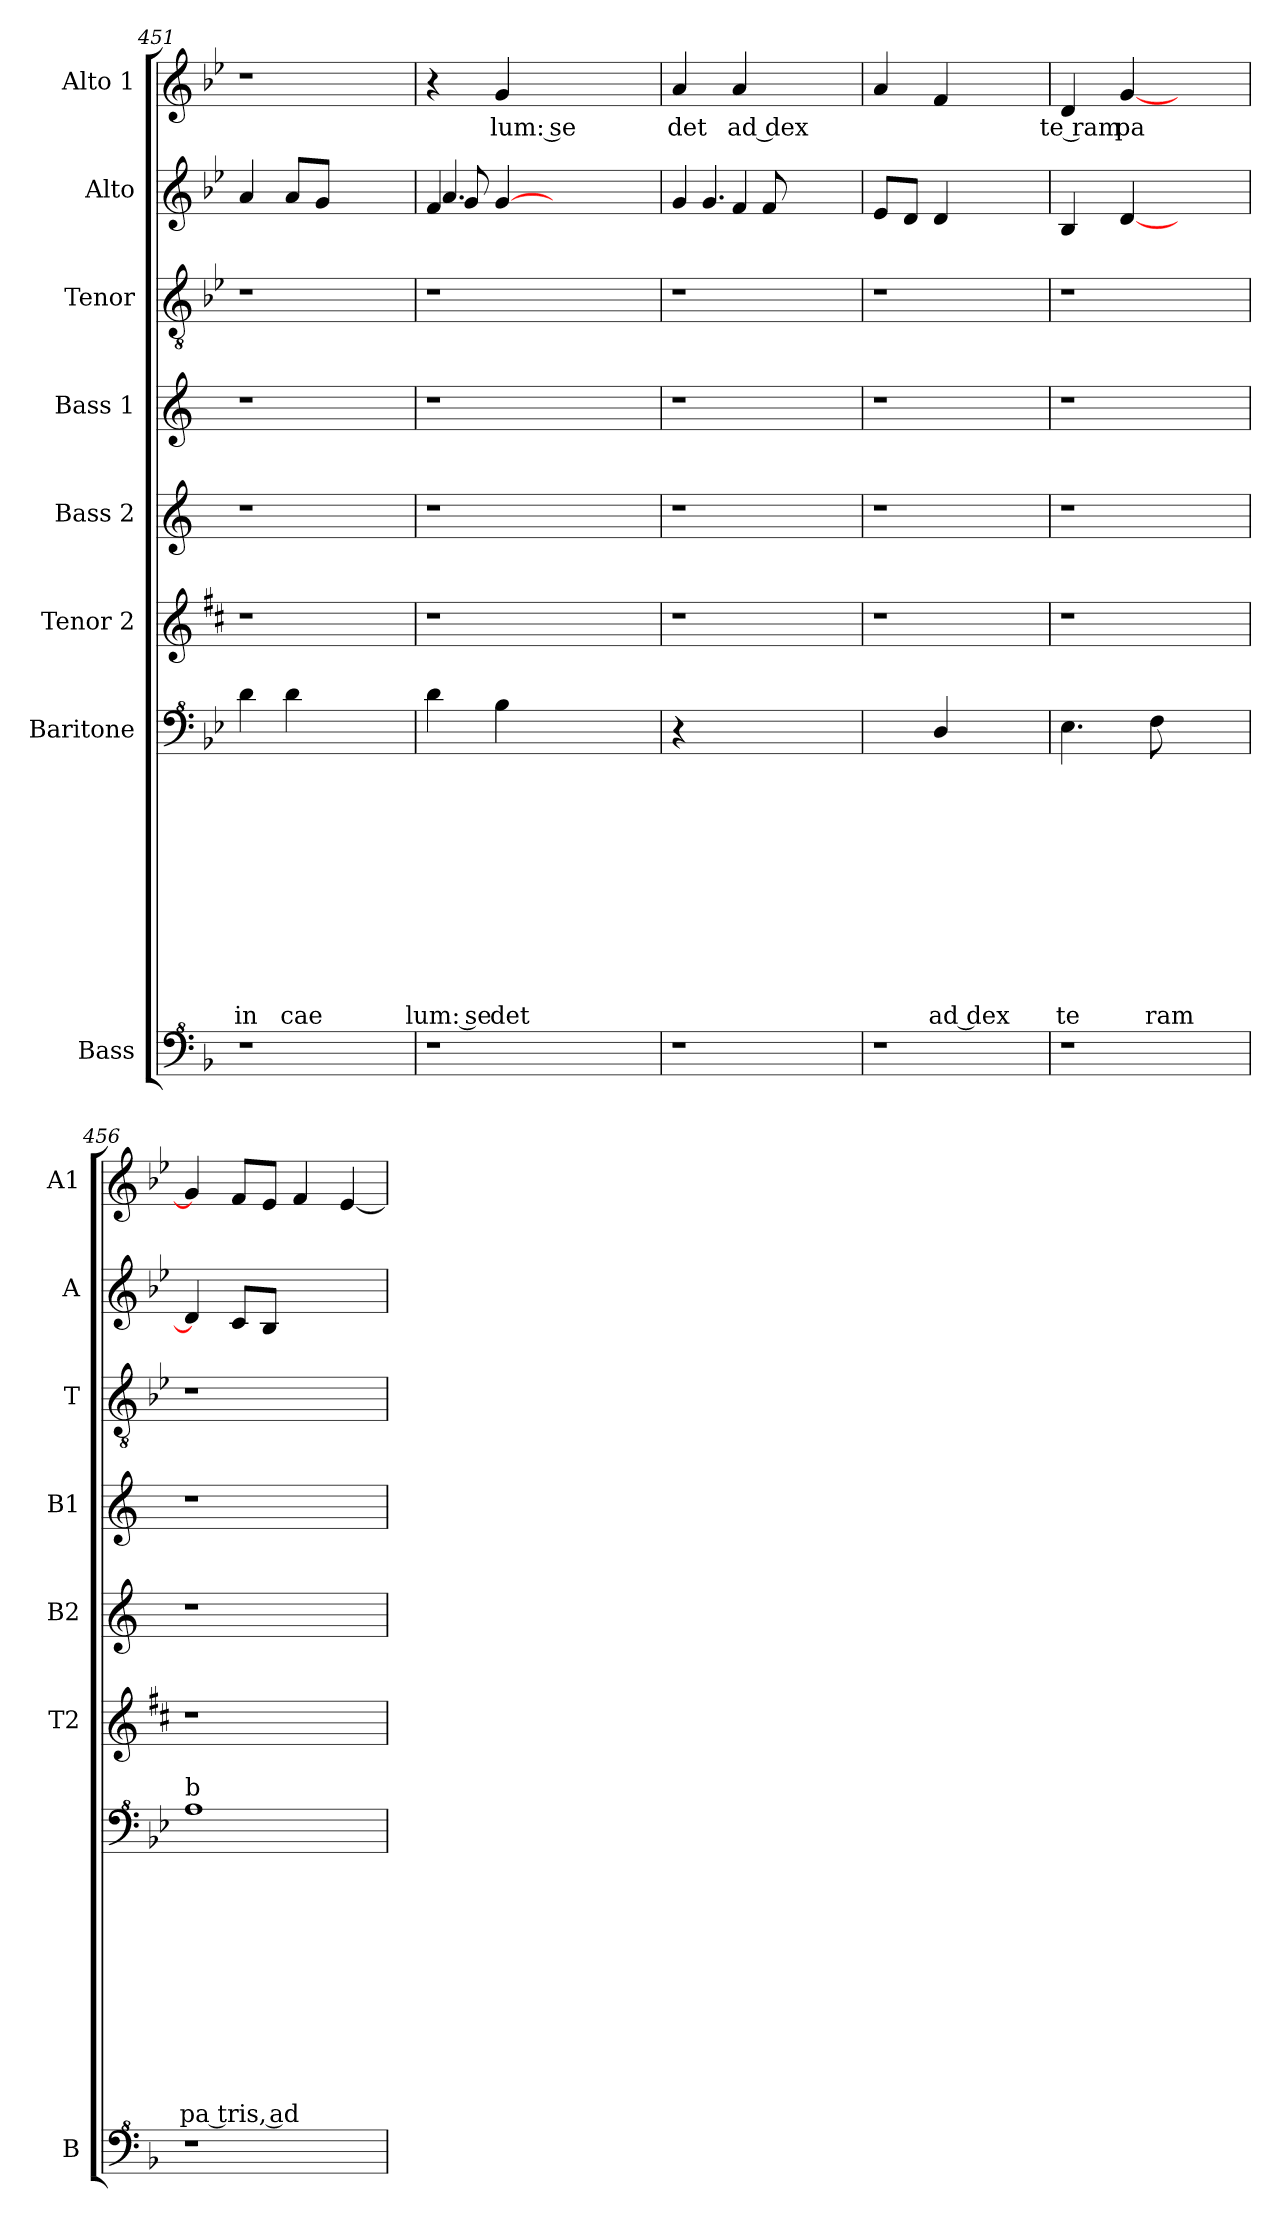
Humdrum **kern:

**kern	**kern	**text	**text	**text	**text	**text	**text	**text	**text	**text	**text	**text	**kern	**kern	**kern	**kern	**kern	**kern	**text
*part8	*part7	*part7	*part7	*part7	*part7	*part7	*part7	*part7	*part7	*part7	*part7	*part7	*part6	*part5	*part4	*part3	*part2	*part1	*part1
*staff8	*staff7	*staff7	*staff7	*staff7	*staff7	*staff7	*staff7	*staff7	*staff7	*staff7	*staff7	*staff7	*staff6	*staff5	*staff4	*staff3	*staff2	*staff1	*staff1
*I"Bass	*I"Baritone	*	*	*	*	*	*	*	*	*	*	*	*I"Tenor 2	*I"Bass 2	*I"Bass 1	*I"Tenor	*I"Alto	*I"Alto 1	*
*I'B	*	*	*	*	*	*	*	*	*	*	*	*	*I'T2	*I'B2	*I'B1	*I'T	*I'A	*I'A1	*
*clefF^4	*clefF^4	*	*	*	*	*	*	*	*	*	*	*	*clefG2	*clefG2	*clefG2	*clefGv2	*clefG2	*clefG2	*
*	*	*	*	*	*	*	*	*	*	*	*	*	*ITrd1c2	*	*	*ITrd1c2	*ITrd1c2	*ITrd1c2	*
*k[b-]	*k[b-e-]	*	*	*	*	*	*	*	*	*	*	*	*k[]	*k[]	*k[]	*k[b-e-a-d-]	*k[b-e-a-d-]	*k[b-e-a-d-]	*
*F:	*B-:	*	*	*	*	*	*	*	*	*	*	*	*C:	*C:	*C:	*A-:	*A-:	*A-:	*
=451	=451	=451	=451	=451	=451	=451	=451	=451	=451	=451	=451	=451	=451	=451	=451	=451	=451	=451	=451
!	!	!	!	!	!	!	!	!	!	!	!	!LO:LY:b	!	!	!	!	!	!	!
1r	4dd\	.	.	.	.	.	.	.	.	.	.	in	1r	1r	1r	1r	4g/	1r	.
!	!	!	!	!	!	!	!	!	!	!	!	!LO:LY:b	!	!	!	!	!	!	!
.	4dd\	.	.	.	.	.	.	.	.	.	.	cae	.	.	.	.	8g/L	.	.
.	.	.	.	.	.	.	.	.	.	.	.	.	.	.	.	.	8f/J	.	.
.	2ryy	.	.	.	.	.	.	.	.	.	.	.	.	.	.	.	2ryy	.	.
=452	=452	=452	=452	=452	=452	=452	=452	=452	=452	=452	=452	=452	=452	=452	=452	=452	=452	=452	=452
!	!	!	!	!	!	!	!	!	!	!	!	!LO:LY:b	!	!	!	!	!	!	!
*	*	*	*	*	*	*	*	*	*	*	*	*	*	*	*	*	*^	*	*
*	*	*	*	*	*	*	*	*	*	*	*	*	*	*	*	*	*	*^	*	*
1r	4dd\	.	.	.	.	.	.	.	.	.	.	lum: se	1r	1r	1r	1r	4e-/	4.g/	8f/	4r	.
.	.	.	.	.	.	.	.	.	.	.	.	.	.	.	.	.	.	.	8ryy	.	.
!	!	!	!	!	!	!	!	!	!	!	!	!LO:LY:b	!	!	!	!	!	!	!	!	!LO:LY:b:rj
.	4b-\	.	.	.	.	.	.	.	.	.	.	det	.	.	.	.	2ryy	.	[<4f/	4f/	lum: se
.	.	.	.	.	.	.	.	.	.	.	.	.	.	.	.	.	.	2ryy	.	.	.
.	2ryy	.	.	.	.	.	.	.	.	.	.	.	.	.	.	.	.	.	2ryy	2ryy	.
.	.	.	.	.	.	.	.	.	.	.	.	.	.	.	.	.	4ryy	.	.	.	.
.	.	.	.	.	.	.	.	.	.	.	.	.	.	.	.	.	.	8ryy	.	.	.
!!LO:LB:g=z
=453	=453	=453	=453	=453	=453	=453	=453	=453	=453	=453	=453	=453	=453	=453	=453	=453	=453	=453	=453	=453	=453
!	!	!	!	!	!	!	!	!	!	!	!	!	!	!	!	!	!	!	!	!	!LO:LY:b
1r	4r	.	.	.	.	.	.	.	.	.	.	.	1r	1r	1r	1r	4f/	8ryy	4.ryy	4g/	det
.	.	.	.	.	.	.	.	.	.	.	.	.	.	.	.	.	.	4.f/	.	.	.
!	!	!	!	!	!	!	!	!	!	!	!	!	!	!	!	!	!	!	!	!	!LO:LY:b
.	2.ryy	.	.	.	.	.	.	.	.	.	.	.	.	.	.	.	4e-/	.	.	4g/	ad dex
.	.	.	.	.	.	.	.	.	.	.	.	.	.	.	.	.	.	.	8e-/	.	.
.	.	.	.	.	.	.	.	.	.	.	.	.	.	.	.	.	2ryy	2ryy	2ryy	2ryy	.
*	*	*	*	*	*	*	*	*	*	*	*	*	*	*	*	*	*v	*v	*v	*	*
=454	=454	=454	=454	=454	=454	=454	=454	=454	=454	=454	=454	=454	=454	=454	=454	=454	=454	=454	=454
1r	4ryy	.	.	.	.	.	.	.	.	.	.	.	1r	1r	1r	1r	8d-/L	4g/	.
.	.	.	.	.	.	.	.	.	.	.	.	.	.	.	.	.	8c/J	.	.
!	!	!	!	!	!	!	!	!	!	!	!	!LO:LY:b:rj	!	!	!	!	!	!	!
.	4d/	.	.	.	.	.	.	.	.	.	.	ad dex	.	.	.	.	4c/	4e-/	.
.	2ryy	.	.	.	.	.	.	.	.	.	.	.	.	.	.	.	2ryy	2ryy	.
=455	=455	=455	=455	=455	=455	=455	=455	=455	=455	=455	=455	=455	=455	=455	=455	=455	=455	=455	=455
!	!	!	!	!	!	!	!	!	!	!	!	!LO:LY:b	!	!	!	!	!	!	!LO:LY:b:rj
1r	4.e-\	.	.	.	.	.	.	.	.	.	.	te	1r	1r	1r	1r	4A-/	4c/	te ram
!	!	!	!	!	!	!	!	!	!	!	!	!	!	!	!	!	!	!	!LO:LY:b
.	.	.	.	.	.	.	.	.	.	.	.	.	.	.	.	.	[<4c/	[<4f/	pa
!	!	!	!	!	!	!	!	!	!	!	!	!LO:LY:b	!	!	!	!	!	!	!
.	8f\	.	.	.	.	.	.	.	.	.	.	ram	.	.	.	.	.	.	.
.	2ryy	.	.	.	.	.	.	.	.	.	.	.	.	.	.	.	2ryy	2ryy	.
=456	=456	=456	=456	=456	=456	=456	=456	=456	=456	=456	=456	=456	=456	=456	=456	=456	=456	=456	=456
!	!LO:TX:a:t=b	!	!	!	!	!	!	!	!	!	!	!	!	!	!	!	!	!	!
!	!	!	!	!	!	!	!	!	!	!	!	!LO:LY:b	!	!	!	!	!	!	!
1r	1a	.	.	.	.	.	.	.	.	.	.	pa tris, ad	1r	1r	1r	1r	4c/]	4f/]	.
.	.	.	.	.	.	.	.	.	.	.	.	.	.	.	.	.	8B-/L	8e-/L	.
.	.	.	.	.	.	.	.	.	.	.	.	.	.	.	.	.	8A-/J	8d-/J	.
.	.	.	.	.	.	.	.	.	.	.	.	.	.	.	.	.	2ryy	4e-/	.
.	.	.	.	.	.	.	.	.	.	.	.	.	.	.	.	.	.	[<4d-/	.
=	=	=	=	=	=	=	=	=	=	=	=	=	=	=	=	=	=	=	=
*-	*-	*-	*-	*-	*-	*-	*-	*-	*-	*-	*-	*-	*-	*-	*-	*-	*-	*-	*-
